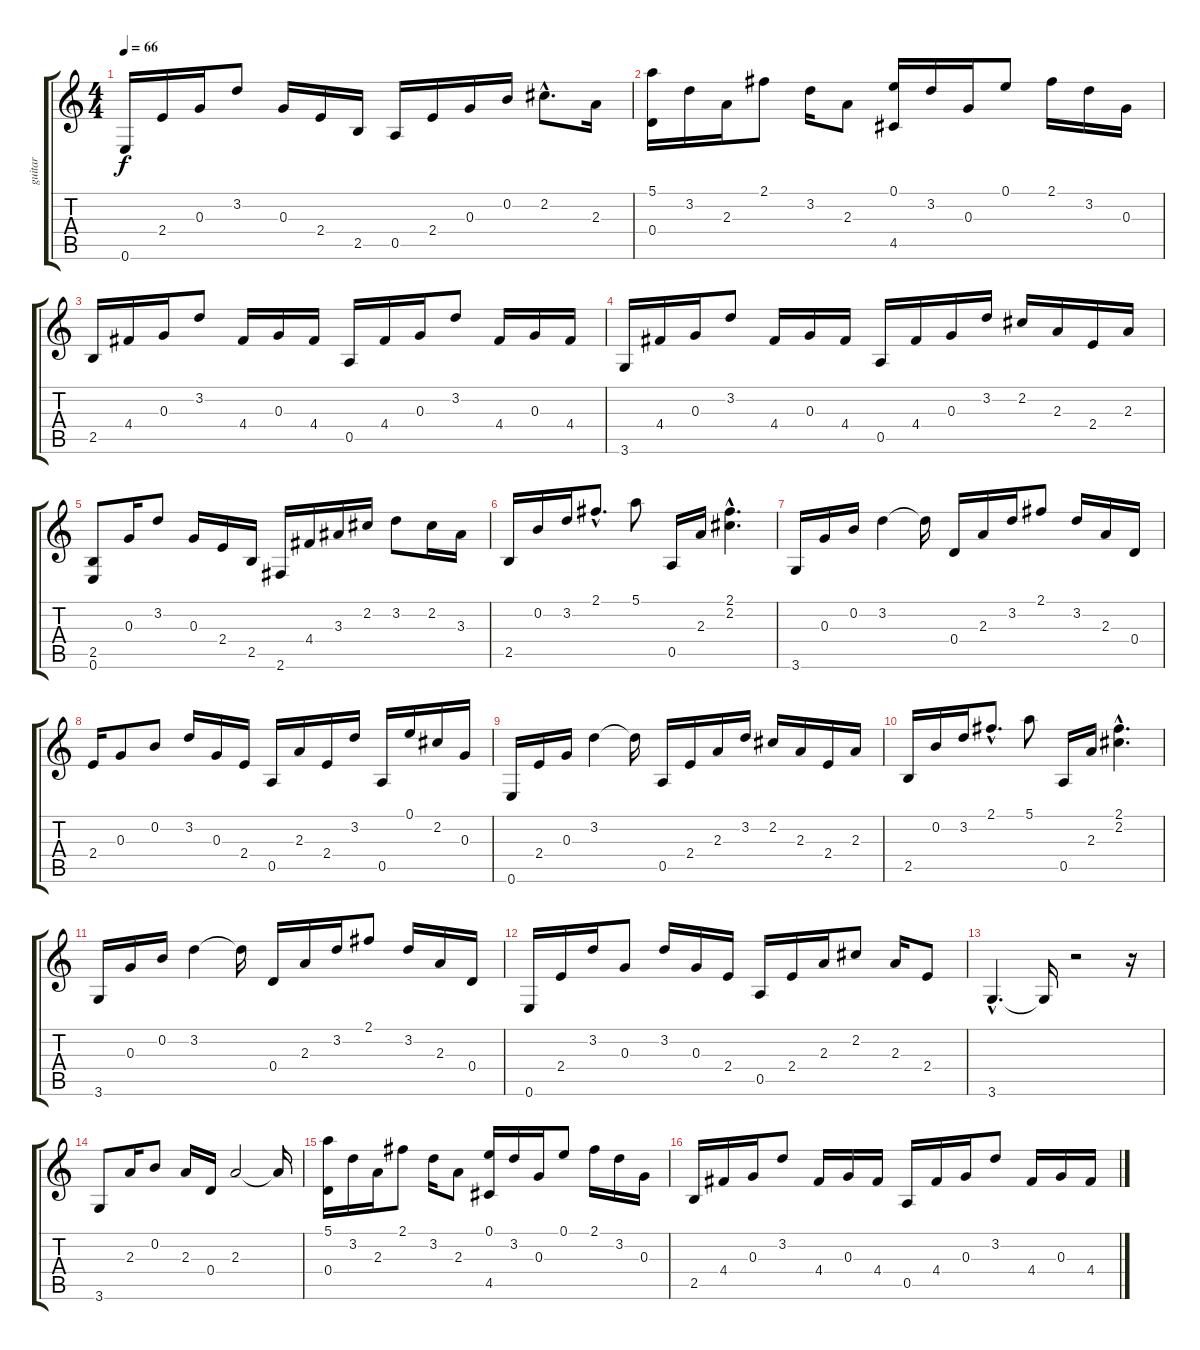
\track ("guitar" "guitar") {instrument electricguitarjazz}
\staff {score tabs}
\tuning (E4 B3 G3 D3 A2 E2) {hide}
\ts (4 4)
\tempo 66
\clef g2
\ks c
0.6.16{dy f} 2.4.16 0.3.16 3.2.8 0.3.16 2.4.16 2.5.16 0.5.16 2.4.16 0.3.16 0.2.16 2.2{hac}.8{d} 2.3.16 |
(5.1 0.4).16 3.2.16 2.3.16 2.1.8 3.2.16 2.3.8 (0.1 4.5).16 3.2.16 0.3.16 0.1.8 2.1.16 3.2.16 0.3.16 |
2.5.16 4.4.16 0.3.16 3.2.8 4.4.16 0.3.16 4.4.16 0.5.16 4.4.16 0.3.16 3.2.8 4.4.16 0.3.16 4.4.16 |
3.6.16 4.4.16 0.3.16 3.2.8 4.4.16 0.3.16 4.4.16 0.5.16 4.4.16 0.3.16 3.2.16 2.2.16 2.3.16 2.4.16 2.3.16 |
(2.5 0.6).8 0.3.16 3.2.8 0.3.16 2.4.16 2.5.16 2.6.16 4.4.16 3.3.16 2.2.16 3.2.8 2.2.16 3.3.16 |
2.5.16 0.2.16 3.2.16 2.1{hac}.8{d} 5.1.8 0.5.16 2.3.16 (2.1{hac} 2.2{hac}).4{d} |
3.6.16 0.3.16 0.2.16 3.2.4 3.2{t}.16 0.4.16 2.3.16 3.2.16 2.1.8 3.2.16 2.3.16 0.4.16 |
2.4.16 0.3.8 0.2.8 3.2.16 0.3.16 2.4.16 0.5.16 2.3.16 2.4.16 3.2.16 0.5.16 0.1.16 2.2.16 0.3.16 |
0.6.16 2.4.16 0.3.16 3.2.4 3.2{t}.16 0.5.16 2.4.16 2.3.16 3.2.16 2.2.16 2.3.16 2.4.16 2.3.16 |
2.5.16 0.2.16 3.2.16 2.1{hac}.8{d} 5.1.8 0.5.16 2.3.16 (2.1{hac} 2.2{hac}).4{d} |
3.6.16 0.3.16 0.2.16 3.2.4 3.2{t}.16 0.4.16 2.3.16 3.2.16 2.1.8 3.2.16 2.3.16 0.4.16 |
0.6.16 2.4.16 3.2.16 0.3.8 3.2.16 0.3.16 2.4.16 0.5.16 2.4.16 2.3.16 2.2.8 2.3.16 2.4.8 |
3.6{hac}.4{d} 3.6{t}.16 r.2 r.16 |
3.6.8 2.3.16 0.2.8 2.3.16 0.4.16 2.3.2 2.3{t}.16 |
(5.1 0.4).16 3.2.16 2.3.16 2.1.8 3.2.16 2.3.8 (0.1 4.5).16 3.2.16 0.3.16 0.1.8 2.1.16 3.2.16 0.3.16 |
2.5.16 4.4.16 0.3.16 3.2.8 4.4.16 0.3.16 4.4.16 0.5.16 4.4.16 0.3.16 3.2.8 4.4.16 0.3.16 4.4.16
